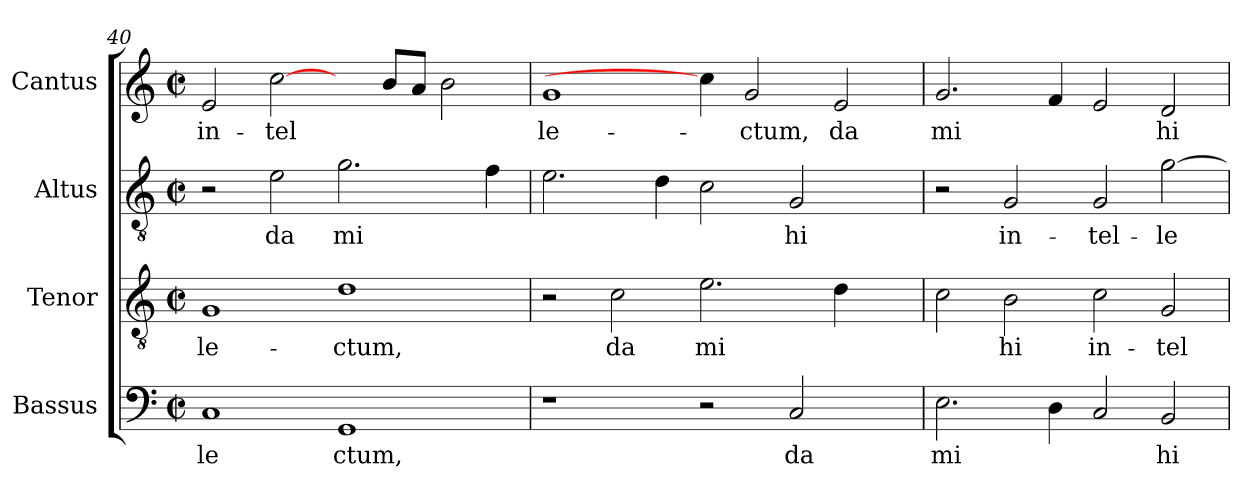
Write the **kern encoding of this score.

**kern	**text	**kern	**text	**kern	**text	**kern	**text
*part4	*part4	*part3	*part3	*part2	*part2	*part1	*part1
*staff4	*staff4	*staff3	*staff3	*staff2	*staff2	*staff1	*staff1
*I"Bassus	*	*I"Tenor	*	*I"Altus	*	*I"Cantus	*
*clefF4	*	*clefGv2	*	*clefGv2	*	*clefG2	*
*k[]	*	*k[]	*	*k[]	*	*k[]	*
*C:	*	*C:	*	*C:	*	*C:	*
*M2/2	*	*M2/2	*	*M2/2	*	*M2/2	*
*met(c|)	*	*met(c|)	*	*met(c|)	*	*met(c|)	*
=40	=40	=40	=40	=40	=40	=40	=40
!	!LO:LY:b:cj	!	!LO:LY:b:cj	!	!	!	!LO:LY:b:cj
1C	le	1G	-le-	2r	.	2e/	in-
!	!	!	!	!	!LO:LY:b:cj	!	!LO:LY:b:cj
.	.	.	.	2e\	da	[2cc\	-tel-
!	!LO:LY:b:cj	!	!LO:LY:b:cj	!	!LO:LY:b:cj	!	!
1GG	ctum,	1d	-ctum,	2.g\	mi-	4ryy	.
!	!	!	!	!	!	!	!LO:LY:b:cj
.	.	.	.	.	.	8b/L	--
!	!	!	!	!	!	!	!LO:LY:b:cj
.	.	.	.	.	.	8a/J	--
!	!	!	!	!	!	!	!LO:LY:b:cj
.	.	.	.	.	.	2b\	--
!	!	!	!	!	!LO:LY:b:cj	!	!
.	.	.	.	4f\	--	.	.
=41	=41	=41	=41	=41	=41	=41	=41
!	!	!	!	!	!LO:LY:b:cj	!	!LO:LY:b:cj
1r	.	2r	.	2.e\	--	1g	-le-
!	!	!	!LO:LY:b:cj	!	!	!	!
.	.	2c\	da	.	.	.	.
!	!	!	!	!	!LO:LY:b:cj	!	!
.	.	.	.	4d\	--	.	.
!	!	!	!LO:LY:b:cj	!	!LO:LY:b:cj	!	!
2r	.	2.e\	mi-	2c\	--	4cc\]	.
!	!	!	!	!	!	!	!LO:LY:b:cj
.	.	.	.	.	.	2g/	-ctum,
!	!LO:LY:b:cj	!	!	!	!LO:LY:b:cj	!	!
2C/	da	.	.	2G/	-hi	.	.
!	!	!	!LO:LY:b:cj	!	!	!	!LO:LY:b:cj
.	.	4d\	--	.	.	2e/	da
4ryy	.	4ryy	.	4ryy	.	.	.
=42	=42	=42	=42	=42	=42	=42	=42
!	!LO:LY:b:cj	!	!LO:LY:b:cj	!	!	!	!LO:LY:b:cj
2.E\	mi	2c\	--	2r	.	2.g/	mi-
!	!	!	!LO:LY:b:cj	!	!LO:LY:b:cj	!	!
.	.	2B\	-hi	2G/	in-	.	.
!	!LO:LY:b:cj	!	!	!	!	!	!LO:LY:b:cj
4D\	.	.	.	.	.	4f/	--
!	!LO:LY:b:cj	!	!LO:LY:b:cj	!	!LO:LY:b:cj	!	!LO:LY:b:cj
2C/	.	2c\	in-	2G/	-tel-	2e/	--
!	!LO:LY:b:cj	!	!LO:LY:b:cj	!	!LO:LY:b:cj	!	!LO:LY:b:cj
2BB/	hi	2G/	-tel-	[<2g\	-le-	2d/	-hi
=	=	=	=	=	=	=	=
*-	*-	*-	*-	*-	*-	*-	*-
